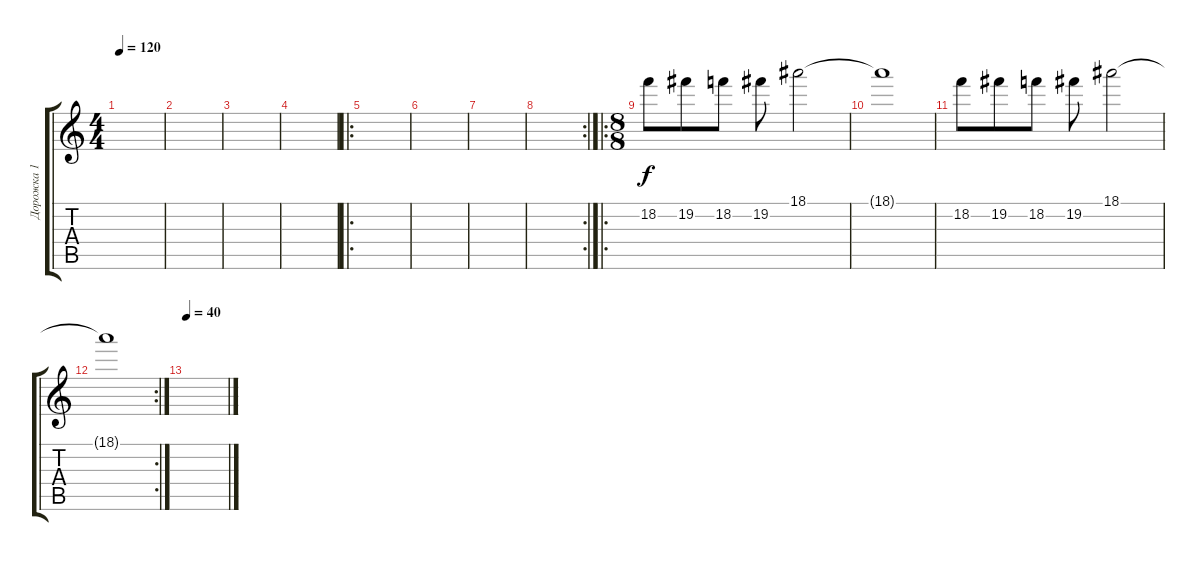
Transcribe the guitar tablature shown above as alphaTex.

\track ("Дорожка 1" "Дорожка 1") {instrument overdrivenguitar}
\staff {score tabs}
\tuning (E4 B3 G3 D3 A2 E2) {hide}
\ts (4 4)
\tempo 120
\clef g2
\ks c
|
|
|
|
\ro
|
|
|
\rc 2
|
\ro
\ts (8 8)
18.2.8{volume 11} 19.2.8 18.2.8 19.2.8 18.1.2 |
18.1{t}.1 |
18.2.8{volume 11} 19.2.8 18.2.8 19.2.8 18.1.2 |
\rc 2
18.1{t}.1 |
\tempo 40
